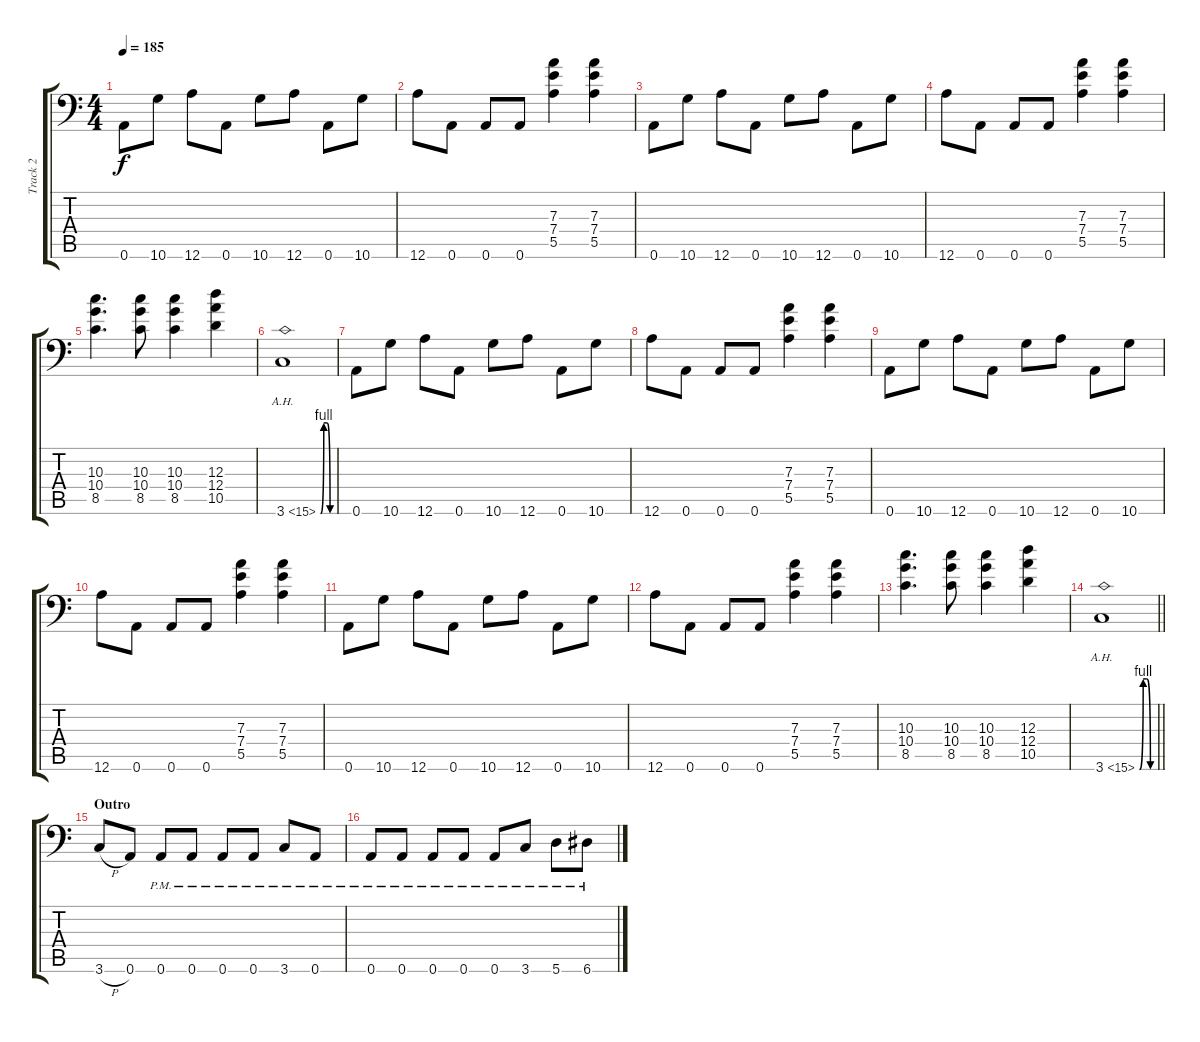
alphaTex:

\track ("Track 2" "Track 2") {instrument overdrivenguitar}
\staff {score tabs}
\tuning (B3 Gb3 D3 A2 E2 A1) {hide}
\ts (4 4)
\tempo 185
\clef f4
\ks c
0.6.8{dy f} 10.6.8 12.6.8 0.6.8 10.6.8 12.6.8 0.6.8 10.6.8 |
12.6.8 0.6.8 0.6.8 0.6.8 (7.3 7.4 5.5).4 (7.3 7.4 5.5).4 |
0.6.8 10.6.8 12.6.8 0.6.8 10.6.8 12.6.8 0.6.8 10.6.8 |
12.6.8 0.6.8 0.6.8 0.6.8 (7.3 7.4 5.5).4 (7.3 7.4 5.5).4 |
(10.3 10.4 8.5).4{d} (10.3 10.4 8.5).8 (10.3 10.4 8.5).4 (12.3 12.4 10.5).4 |
3.6{be (custom 0 0 15 4 30 4 45 0 60 0) ah 12}.1 |
0.6.8 10.6.8 12.6.8 0.6.8 10.6.8 12.6.8 0.6.8 10.6.8 |
12.6.8 0.6.8 0.6.8 0.6.8 (7.3 7.4 5.5).4 (7.3 7.4 5.5).4 |
0.6.8 10.6.8 12.6.8 0.6.8 10.6.8 12.6.8 0.6.8 10.6.8 |
12.6.8 0.6.8 0.6.8 0.6.8 (7.3 7.4 5.5).4 (7.3 7.4 5.5).4 |
0.6.8 10.6.8 12.6.8 0.6.8 10.6.8 12.6.8 0.6.8 10.6.8 |
12.6.8 0.6.8 0.6.8 0.6.8 (7.3 7.4 5.5).4 (7.3 7.4 5.5).4 |
(10.3 10.4 8.5).4{d} (10.3 10.4 8.5).8 (10.3 10.4 8.5).4 (12.3 12.4 10.5).4 |
\barLineRight lightlight
3.6{be (custom 0 0 15 4 30 4 45 0 60 0) ah 12}.1 |
\section ("" "Outro")
3.6{h}.8 0.6.8 0.6{pm}.8 0.6{pm}.8 0.6{pm}.8 0.6{pm}.8 3.6{pm}.8 0.6{pm}.8 |
0.6{pm}.8 0.6{pm}.8 0.6{pm}.8 0.6{pm}.8 0.6{pm}.8 3.6{pm}.8 5.6{pm}.8 6.6{pm}.8
